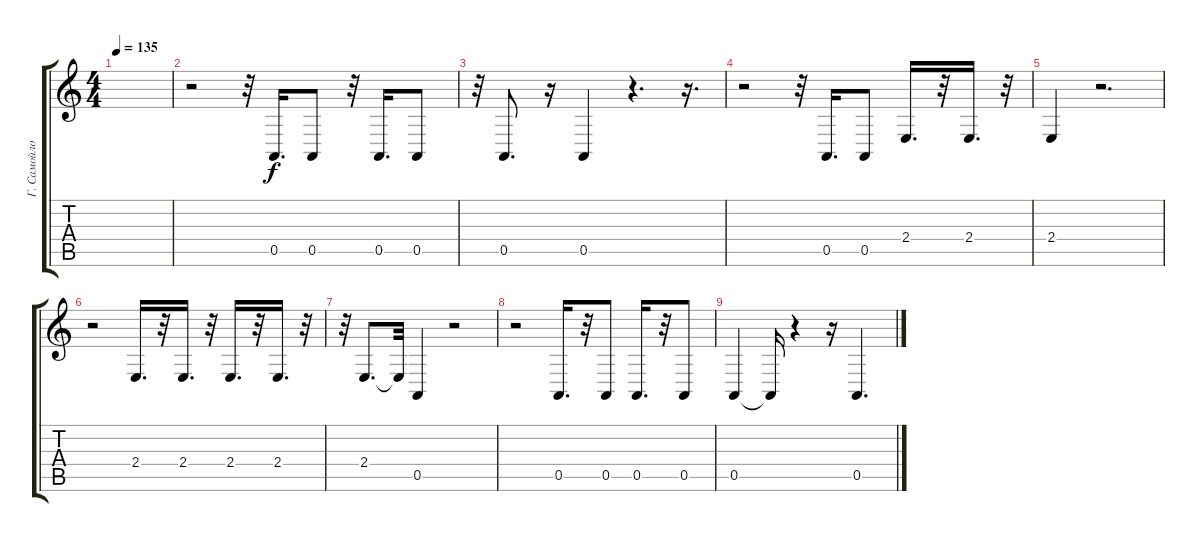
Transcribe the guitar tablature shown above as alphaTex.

\track ("Г. Самойлов (вокал)" "Г. Самойло") {instrument lead6voice}
\staff {score tabs}
\tuning (E4 B3 G3 D3 A2 E2) {hide}
\ts (4 4)
\tempo 135
\clef g2
\ks c
|
r.2 r.32 0.5.16{d} 0.5.8 r.32 0.5.16{d} 0.5.8 |
r.32 0.5.8{d} r.16 0.5.4 r.4{d} r.16{d} |
r.2 r.32 0.5.16{d} 0.5.8 2.4.16{d} r.32 2.4.16{d} r.32 |
2.4.4 r.2{d} |
r.2 2.4.16{d} r.32 2.4.16{d} r.32 2.4.16{d} r.32 2.4.16{d} r.32 |
r.32 2.4.8{d} 2.4{t}.32 0.5.4 r.2 |
r.2 0.5.16{d} r.32 0.5.8 0.5.16{d} r.32 0.5.8 |
0.5.4 0.5{t}.16 r.4 r.16 0.5.4{d}
